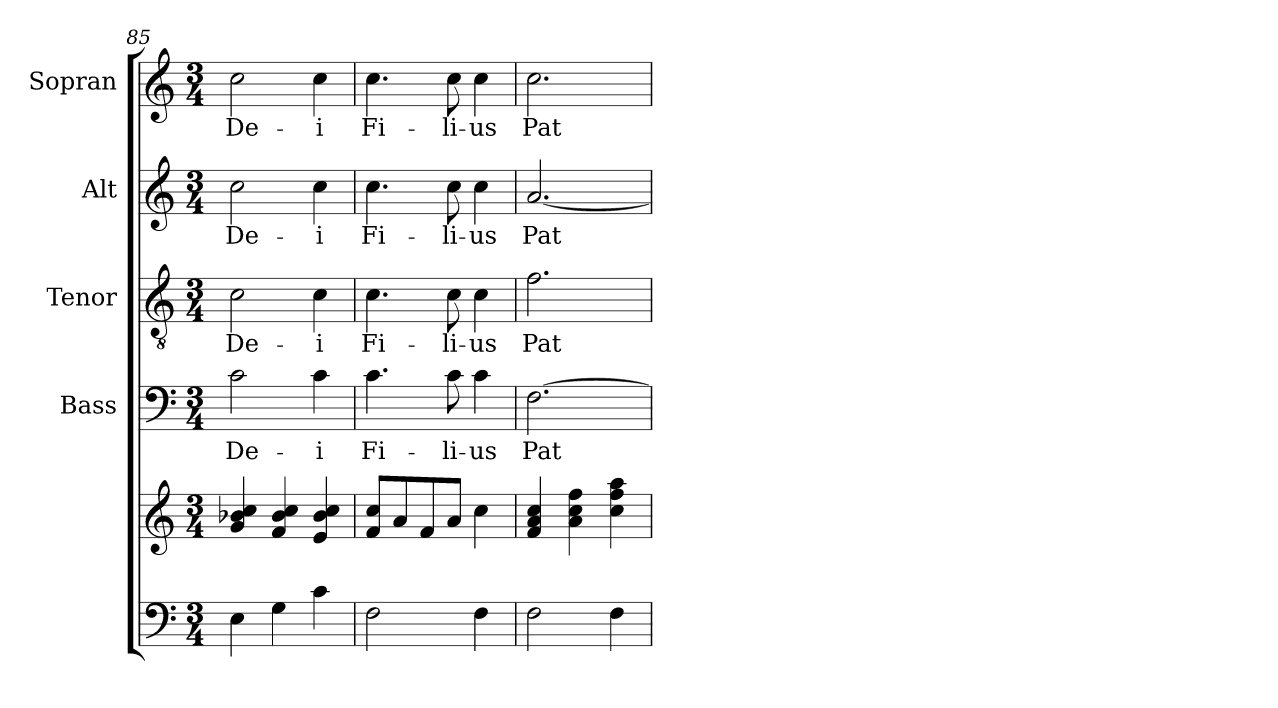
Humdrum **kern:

**kern	**kern	**kern	**text	**kern	**text	**kern	**text	**kern	**text
*part5	*part5	*part4	*part4	*part3	*part3	*part2	*part2	*part1	*part1
*staff6	*staff5	*staff4	*staff4	*staff3	*staff3	*staff2	*staff2	*staff1	*staff1
*	*	*I"Bass	*	*I"Tenor	*	*I"Alt	*	*I"Sopran	*
*	*	*I'B.	*	*I'T.	*	*I'A.	*	*I'S.	*
!!LO:LB:g=z
*clefF4	*clefG2	*clefF4	*	*clefGv2	*	*clefG2	*	*clefG2	*
*k[]	*k[]	*k[]	*	*k[]	*	*k[]	*	*k[]	*
*C:	*C:	*C:	*	*C:	*	*C:	*	*C:	*
*M3/4	*M3/4	*M3/4	*	*M3/4	*	*M3/4	*	*M3/4	*
=85	=85	=85	=85	=85	=85	=85	=85	=85	=85
!	!	!	!LO:LY:b	!	!LO:LY:b	!	!LO:LY:b	!	!LO:LY:b
4E\	4g/ 4b-X/ 4cc/	2c\	De-	2c\	De-	2cc\	De-	2cc\	De-
4G\	4f/ 4b-/ 4cc/	.	.	.	.	.	.	.	.
!	!	!	!LO:LY:b	!	!LO:LY:b	!	!LO:LY:b	!	!LO:LY:b
4c\	4e/ 4b-/ 4cc/	4c\	-i	4c\	-i	4cc\	-i	4cc\	-i
=86	=86	=86	=86	=86	=86	=86	=86	=86	=86
!	!	!	!LO:LY:b	!	!LO:LY:b	!	!LO:LY:b	!	!LO:LY:b
2F\	8f/ 8cc/L	4.c\	Fi-	4.c\	Fi-	4.cc\	Fi-	4.cc\	Fi-
.	8a/	.	.	.	.	.	.	.	.
.	8f/	.	.	.	.	.	.	.	.
!	!	!	!LO:LY:b	!	!LO:LY:b	!	!LO:LY:b	!	!LO:LY:b
.	8a/J	8c\	-li-	8c\	-li-	8cc\	-li-	8cc\	-li-
!	!	!	!LO:LY:b	!	!LO:LY:b	!	!LO:LY:b	!	!LO:LY:b
4F\	4cc\	4c\	-us	4c\	-us	4cc\	-us	4cc\	-us
=87	=87	=87	=87	=87	=87	=87	=87	=87	=87
!	!	!	!LO:LY:b	!	!LO:LY:b	!	!LO:LY:b	!	!LO:LY:b
2F\	4f/ 4a/ 4cc/	[2.F\	Pat-	2.f\	Pat-	[2.a/	Pat-	2.cc\	Pat-
.	4a\ 4cc\ 4ff\	.	.	.	.	.	.	.	.
4F\	4cc\ 4ff\ 4aa\	.	.	.	.	.	.	.	.
=	=	=	=	=	=	=	=	=	=
*-	*-	*-	*-	*-	*-	*-	*-	*-	*-
